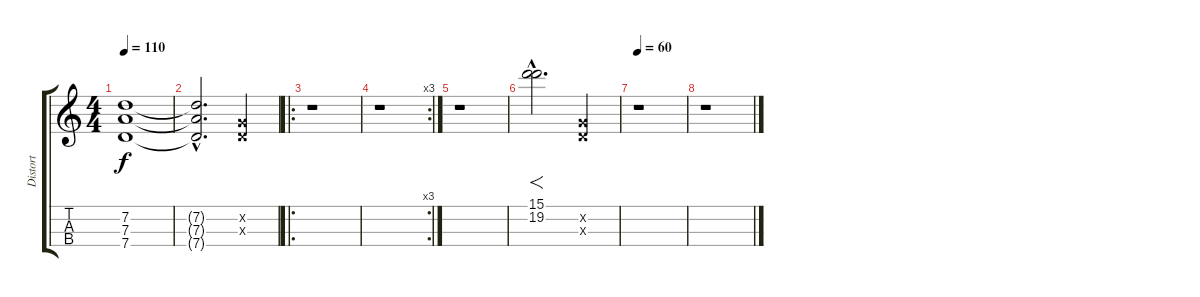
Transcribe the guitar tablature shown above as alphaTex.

\track ("Distort" "Distort") {instrument overdrivenguitar}
\staff {score tabs}
\tuning (B3 G3 D3 G2) {hide}
\ts (4 4)
\tempo 110
\clef g2
\ks c
(7.2{t} 7.3{t} 7.4{t}).1{dy f} |
(7.2{hac t} 7.3{hac t} 7.4{hac t}).2{d} (0.2{x} 0.3{x}).4 |
\ro
r.1 |
\rc 3
r.1 |
r.1 |
(15.1{hac} 19.2{hac}).2{f d} (0.2{x} 0.3{x}).4 |
\tempo 60
r.1 |
r.1
